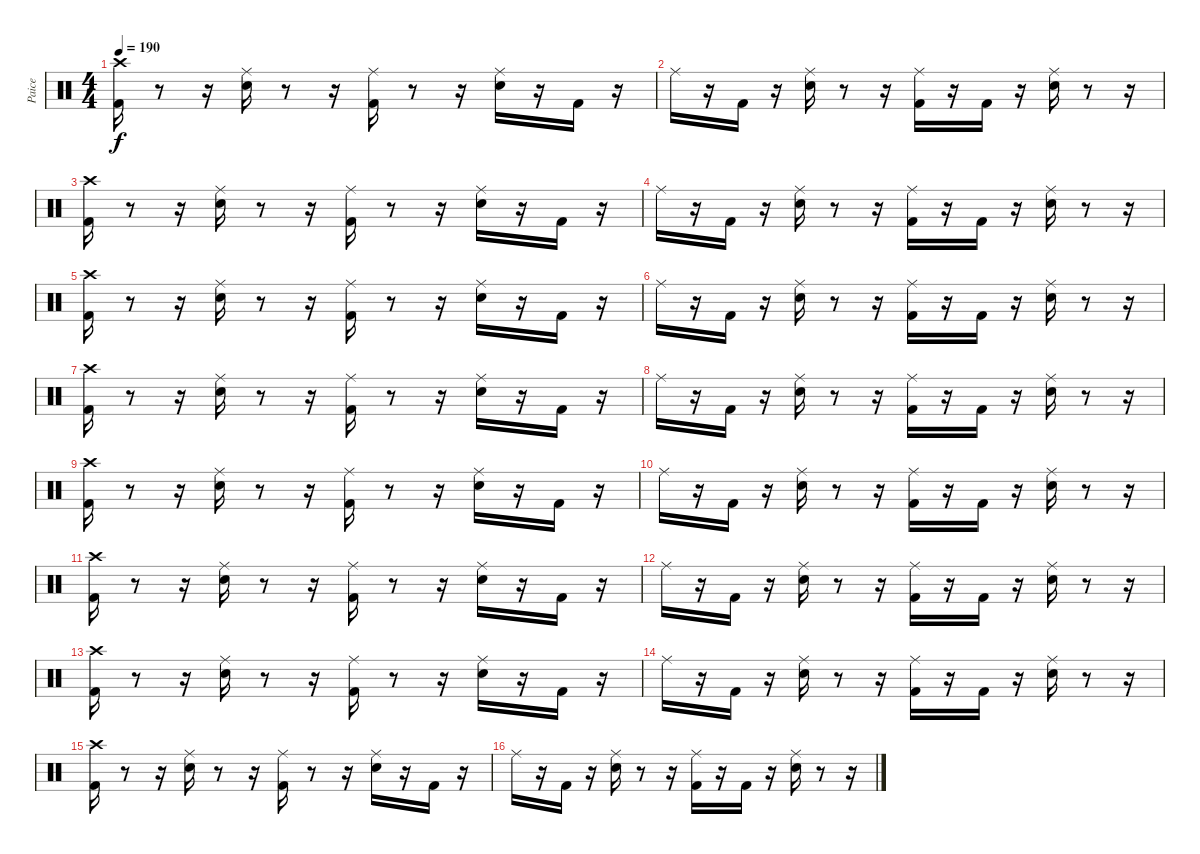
\track ("Paice" "Paice") {instrument percussion}
\staff {score}
\articulation defaults
\ts (4 4)
\tempo 190
\clef neutral
\ks c
("Crash high (hit)" "Kick (hit) 2").16{dy f} r.8 r.16 ("Snare (hit) 2" "Ride (middle)").16 r.8 r.16 ("Kick (hit) 2" "Ride (middle)").16 r.8 r.16 ("Snare (hit) 2" "Ride (middle)").16 r.16 "Kick (hit) 2".16 r.16 |
"Ride (middle)".16 r.16 "Kick (hit) 2".16 r.16 ("Snare (hit) 2" "Ride (middle)").16 r.8 r.16 ("Kick (hit) 2" "Ride (middle)").16 r.16 "Kick (hit) 2".16 r.16 ("Snare (hit) 2" "Ride (middle)").16 r.8 r.16 |
("Crash high (hit)" "Kick (hit) 2").16 r.8 r.16 ("Snare (hit) 2" "Ride (middle)").16 r.8 r.16 ("Kick (hit) 2" "Ride (middle)").16 r.8 r.16 ("Snare (hit) 2" "Ride (middle)").16 r.16 "Kick (hit) 2".16 r.16 |
"Ride (middle)".16 r.16 "Kick (hit) 2".16 r.16 ("Snare (hit) 2" "Ride (middle)").16 r.8 r.16 ("Kick (hit) 2" "Ride (middle)").16 r.16 "Kick (hit) 2".16 r.16 ("Snare (hit) 2" "Ride (middle)").16 r.8 r.16 |
("Crash high (hit)" "Kick (hit) 2").16 r.8 r.16 ("Snare (hit) 2" "Ride (middle)").16 r.8 r.16 ("Kick (hit) 2" "Ride (middle)").16 r.8 r.16 ("Snare (hit) 2" "Ride (middle)").16 r.16 "Kick (hit) 2".16 r.16 |
"Ride (middle)".16 r.16 "Kick (hit) 2".16 r.16 ("Snare (hit) 2" "Ride (middle)").16 r.8 r.16 ("Kick (hit) 2" "Ride (middle)").16 r.16 "Kick (hit) 2".16 r.16 ("Snare (hit) 2" "Ride (middle)").16 r.8 r.16 |
("Kick (hit) 2" "Crash high (hit)").16 r.8 r.16 ("Snare (hit) 2" "Ride (middle)").16 r.8 r.16 ("Kick (hit) 2" "Ride (middle)").16 r.8 r.16 ("Snare (hit) 2" "Ride (middle)").16 r.16 "Kick (hit) 2".16 r.16 |
"Ride (middle)".16 r.16 "Kick (hit) 2".16 r.16 ("Snare (hit) 2" "Ride (middle)").16 r.8 r.16 ("Kick (hit) 2" "Ride (middle)").16 r.16 "Kick (hit) 2".16 r.16 ("Snare (hit) 2" "Ride (middle)").16 r.8 r.16 |
("Crash high (hit)" "Kick (hit) 2").16 r.8 r.16 ("Snare (hit) 2" "Ride (middle)").16 r.8 r.16 ("Kick (hit) 2" "Ride (middle)").16 r.8 r.16 ("Snare (hit) 2" "Ride (middle)").16 r.16 "Kick (hit) 2".16 r.16 |
"Ride (middle)".16 r.16 "Kick (hit) 2".16 r.16 ("Snare (hit) 2" "Ride (middle)").16 r.8 r.16 ("Kick (hit) 2" "Ride (middle)").16 r.16 "Kick (hit) 2".16 r.16 ("Snare (hit) 2" "Ride (middle)").16 r.8 r.16 |
("Crash high (hit)" "Kick (hit) 2").16 r.8 r.16 ("Snare (hit) 2" "Ride (middle)").16 r.8 r.16 ("Kick (hit) 2" "Ride (middle)").16 r.8 r.16 ("Snare (hit) 2" "Ride (middle)").16 r.16 "Kick (hit) 2".16 r.16 |
"Ride (middle)".16 r.16 "Kick (hit) 2".16 r.16 ("Snare (hit) 2" "Ride (middle)").16 r.8 r.16 ("Kick (hit) 2" "Ride (middle)").16 r.16 "Kick (hit) 2".16 r.16 ("Snare (hit) 2" "Ride (middle)").16 r.8 r.16 |
("Crash high (hit)" "Kick (hit) 2").16 r.8 r.16 ("Snare (hit) 2" "Ride (middle)").16 r.8 r.16 ("Kick (hit) 2" "Ride (middle)").16 r.8 r.16 ("Snare (hit) 2" "Ride (middle)").16 r.16 "Kick (hit) 2".16 r.16 |
"Ride (middle)".16 r.16 "Kick (hit) 2".16 r.16 ("Snare (hit) 2" "Ride (middle)").16 r.8 r.16 ("Kick (hit) 2" "Ride (middle)").16 r.16 "Kick (hit) 2".16 r.16 ("Snare (hit) 2" "Ride (middle)").16 r.8 r.16 |
("Kick (hit) 2" "Crash high (hit)").16 r.8 r.16 ("Snare (hit) 2" "Ride (middle)").16 r.8 r.16 ("Kick (hit) 2" "Ride (middle)").16 r.8 r.16 ("Snare (hit) 2" "Ride (middle)").16 r.16 "Kick (hit) 2".16 r.16 |
"Ride (middle)".16 r.16 "Kick (hit) 2".16 r.16 ("Snare (hit) 2" "Ride (middle)").16 r.8 r.16 ("Kick (hit) 2" "Ride (middle)").16 r.16 "Kick (hit) 2".16 r.16 ("Snare (hit) 2" "Ride (middle)").16 r.8 r.16
